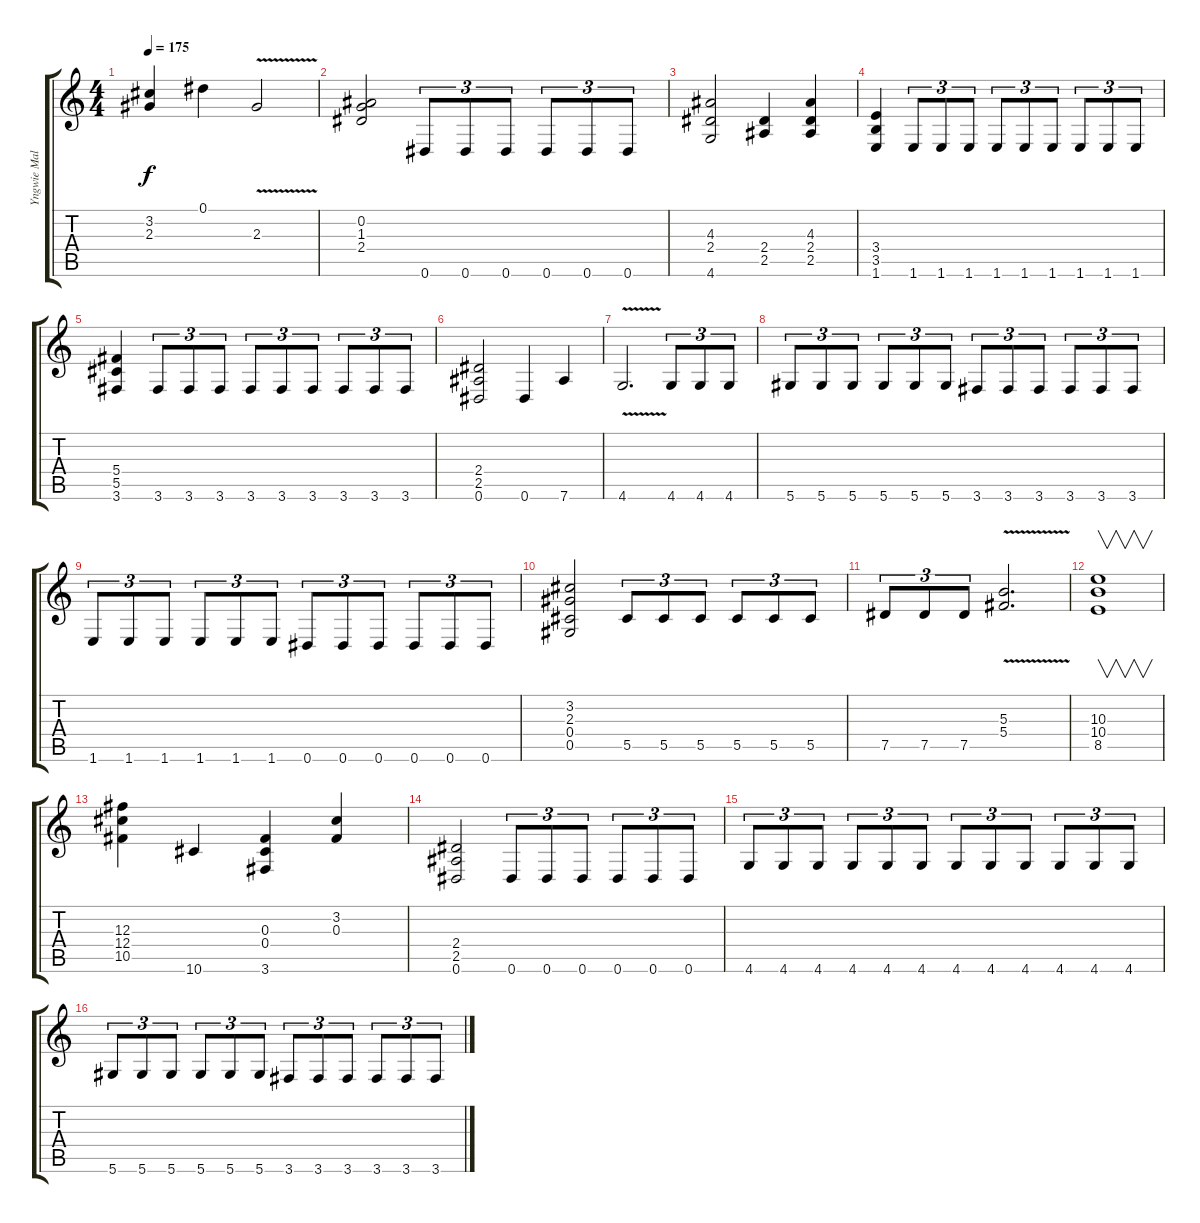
\track ("Yngwie Malmsteen" "Yngwie Mal") {instrument overdrivenguitar}
\staff {score tabs}
\tuning (Eb4 Bb3 Gb3 Db3 Ab2 Eb2) {hide}
\ts (4 4)
\tempo 175
\clef g2
\ks c
(3.2 2.3).4{dy f} 0.1.4 2.3{v}.2 |
(0.2 1.3 2.4).2 0.6.8{tu (3 2)} 0.6.8{tu (3 2)} 0.6.8{tu (3 2)} 0.6.8{tu (3 2)} 0.6.8{tu (3 2)} 0.6.8{tu (3 2)} |
(4.3 2.4 4.6).2 (2.4 2.5).4 (4.3 2.4 2.5).4 |
(3.4 3.5 1.6).4 1.6.8{tu (3 2)} 1.6.8{tu (3 2)} 1.6.8{tu (3 2)} 1.6.8{tu (3 2)} 1.6.8{tu (3 2)} 1.6.8{tu (3 2)} 1.6.8{tu (3 2)} 1.6.8{tu (3 2)} 1.6.8{tu (3 2)} |
(5.4 5.5 3.6).4 3.6.8{tu (3 2)} 3.6.8{tu (3 2)} 3.6.8{tu (3 2)} 3.6.8{tu (3 2)} 3.6.8{tu (3 2)} 3.6.8{tu (3 2)} 3.6.8{tu (3 2)} 3.6.8{tu (3 2)} 3.6.8{tu (3 2)} |
(2.4 2.5 0.6).2 0.6.4 7.6.4 |
4.6{v}.2{d} 4.6.8{tu (3 2)} 4.6.8{tu (3 2)} 4.6.8{tu (3 2)} |
5.6.8{tu (3 2)} 5.6.8{tu (3 2)} 5.6.8{tu (3 2)} 5.6.8{tu (3 2)} 5.6.8{tu (3 2)} 5.6.8{tu (3 2)} 3.6.8{tu (3 2)} 3.6.8{tu (3 2)} 3.6.8{tu (3 2)} 3.6.8{tu (3 2)} 3.6.8{tu (3 2)} 3.6.8{tu (3 2)} |
1.6.8{tu (3 2)} 1.6.8{tu (3 2)} 1.6.8{tu (3 2)} 1.6.8{tu (3 2)} 1.6.8{tu (3 2)} 1.6.8{tu (3 2)} 0.6.8{tu (3 2)} 0.6.8{tu (3 2)} 0.6.8{tu (3 2)} 0.6.8{tu (3 2)} 0.6.8{tu (3 2)} 0.6.8{tu (3 2)} |
(3.2 2.3 0.4 0.5).2 5.5.8{tu (3 2)} 5.5.8{tu (3 2)} 5.5.8{tu (3 2)} 5.5.8{tu (3 2)} 5.5.8{tu (3 2)} 5.5.8{tu (3 2)} |
7.5.8{tu (3 2)} 7.5.8{tu (3 2)} 7.5.8{tu (3 2)} (5.3{v} 5.4{v}).2{d} |
(10.3 10.4 8.5).1{v} |
(12.3 12.4 10.5).4 10.6.4 (0.3 0.4 3.6).4 (3.2 0.3).4 |
(2.4 2.5 0.6).2 0.6.8{tu (3 2)} 0.6.8{tu (3 2)} 0.6.8{tu (3 2)} 0.6.8{tu (3 2)} 0.6.8{tu (3 2)} 0.6.8{tu (3 2)} |
4.6.8{tu (3 2)} 4.6.8{tu (3 2)} 4.6.8{tu (3 2)} 4.6.8{tu (3 2)} 4.6.8{tu (3 2)} 4.6.8{tu (3 2)} 4.6.8{tu (3 2)} 4.6.8{tu (3 2)} 4.6.8{tu (3 2)} 4.6.8{tu (3 2)} 4.6.8{tu (3 2)} 4.6.8{tu (3 2)} |
5.6.8{tu (3 2)} 5.6.8{tu (3 2)} 5.6.8{tu (3 2)} 5.6.8{tu (3 2)} 5.6.8{tu (3 2)} 5.6.8{tu (3 2)} 3.6.8{tu (3 2)} 3.6.8{tu (3 2)} 3.6.8{tu (3 2)} 3.6.8{tu (3 2)} 3.6.8{tu (3 2)} 3.6.8{tu (3 2)}
